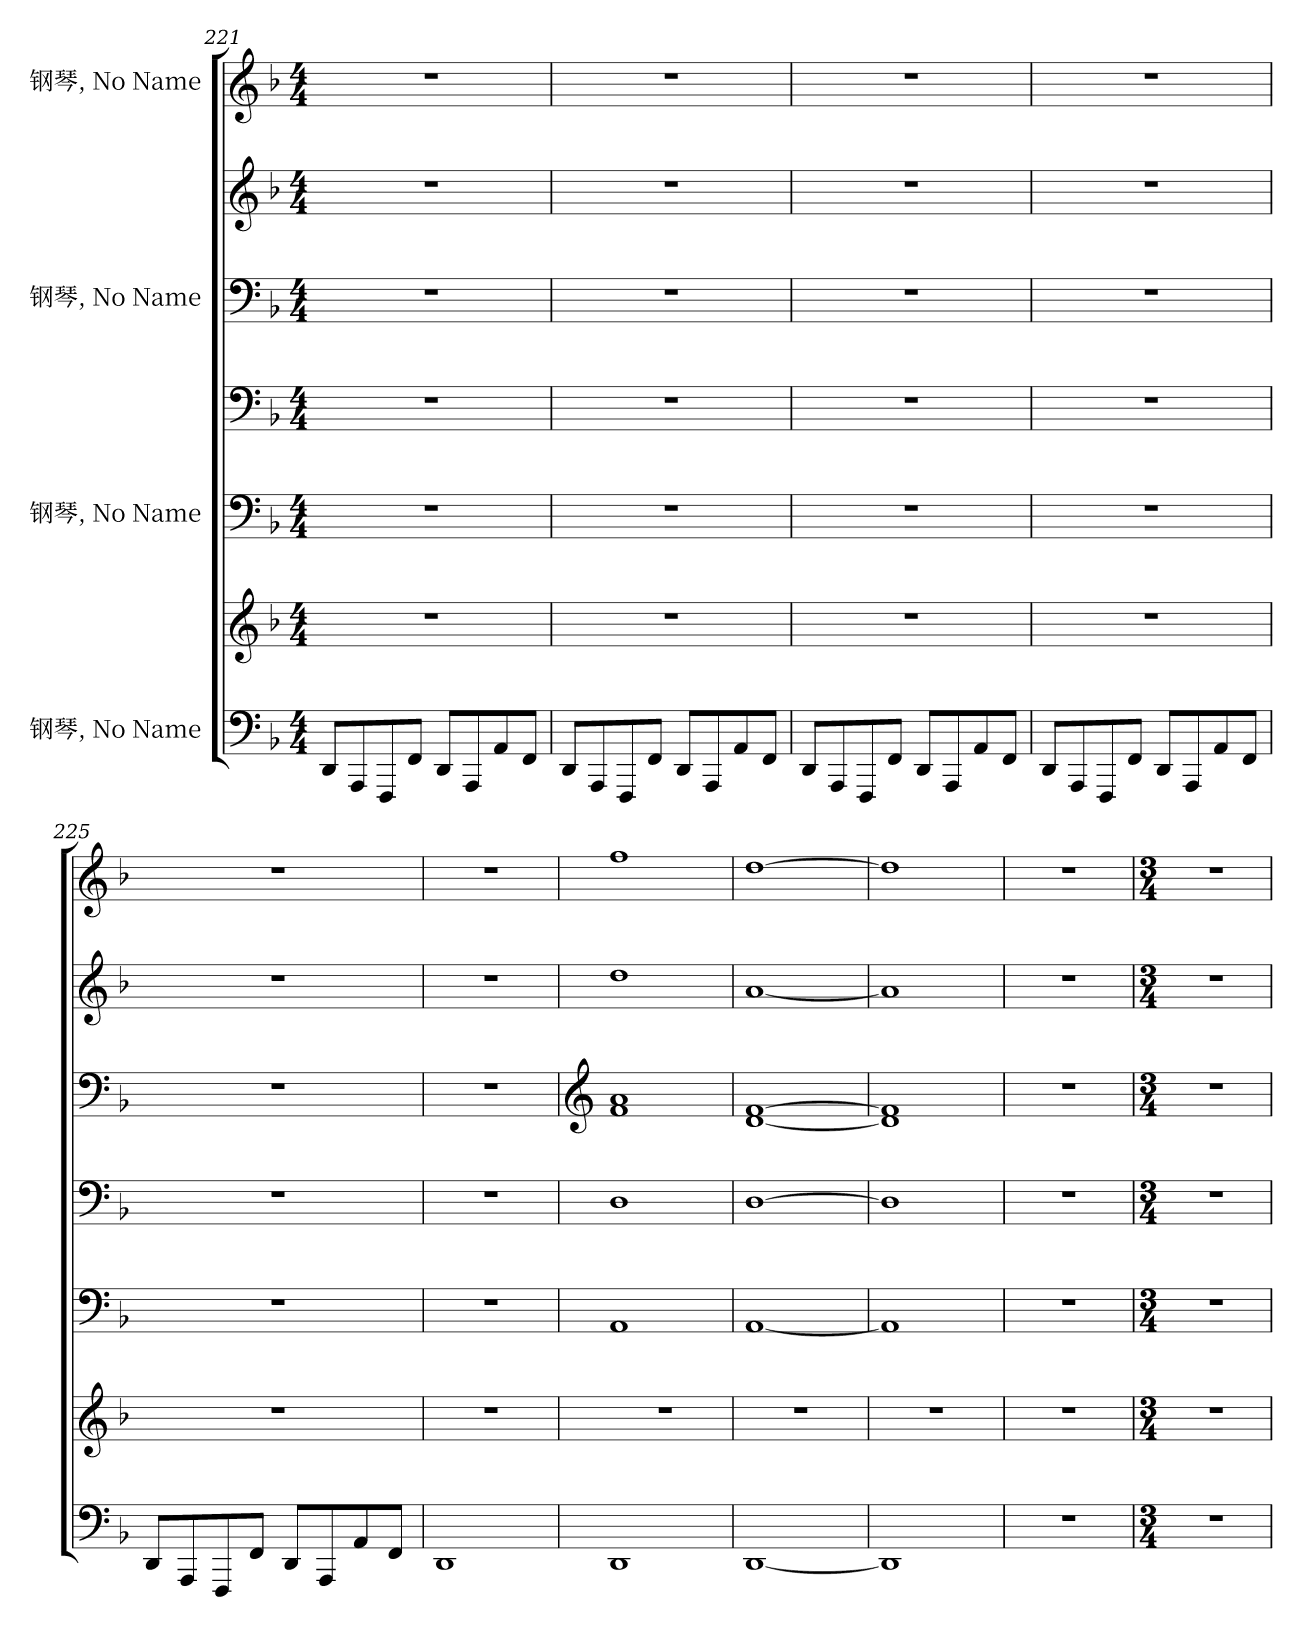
**kern	**kern	**kern	**kern	**kern	**kern	**kern
*part4	*part4	*part3	*part3	*part2	*part2	*part1
*staff7	*staff6	*staff5	*staff4	*staff3	*staff2	*staff1
*I"钢琴, No Name	*	*I"钢琴, No Name	*	*I"钢琴, No Name	*	*I"钢琴, No Name
!!LO:PB:g=z
*clefF4	*clefG2	*clefF4	*clefF4	*clefF4	*clefG2	*clefG2
*k[b-]	*k[b-]	*k[b-]	*k[b-]	*k[b-]	*k[b-]	*k[b-]
*M4/4	*M4/4	*M4/4	*M4/4	*M4/4	*M4/4	*M4/4
*MM245	*MM245	*MM245	*MM245	*MM245	*MM245	*MM245
=221	=221	=221	=221	=221	=221	=221
8DD/L	1r	1r	1r	1r	1r	1r
8AAA/	.	.	.	.	.	.
8FFF/	.	.	.	.	.	.
8FF/J	.	.	.	.	.	.
8DD/L	.	.	.	.	.	.
8AAA/	.	.	.	.	.	.
8AA/	.	.	.	.	.	.
8FF/J	.	.	.	.	.	.
=222	=222	=222	=222	=222	=222	=222
*	*	*	*	*	*	*MM244
8DD/L	1r	1r	1r	1r	1r	1r
8AAA/	.	.	.	.	.	.
8FFF/	.	.	.	.	.	.
8FF/J	.	.	.	.	.	.
8DD/L	.	.	.	.	.	.
8AAA/	.	.	.	.	.	.
8AA/	.	.	.	.	.	.
8FF/J	.	.	.	.	.	.
=223	=223	=223	=223	=223	=223	=223
*	*	*	*	*	*	*MM243
8DD/L	1r	1r	1r	1r	1r	1r
8AAA/	.	.	.	.	.	.
8FFF/	.	.	.	.	.	.
8FF/J	.	.	.	.	.	.
8DD/L	.	.	.	.	.	.
8AAA/	.	.	.	.	.	.
8AA/	.	.	.	.	.	.
8FF/J	.	.	.	.	.	.
=224	=224	=224	=224	=224	=224	=224
*	*	*	*	*	*	*MM242
8DD/L	1r	1r	1r	1r	1r	1r
8AAA/	.	.	.	.	.	.
8FFF/	.	.	.	.	.	.
8FF/J	.	.	.	.	.	.
8DD/L	.	.	.	.	.	.
8AAA/	.	.	.	.	.	.
8AA/	.	.	.	.	.	.
8FF/J	.	.	.	.	.	.
!!LO:PB:g=z
=225	=225	=225	=225	=225	=225	=225
*	*	*	*	*	*	*MM241
8DD/L	1r	1r	1r	1r	1r	1r
8AAA/	.	.	.	.	.	.
8FFF/	.	.	.	.	.	.
8FF/J	.	.	.	.	.	.
8DD/L	.	.	.	.	.	.
8AAA/	.	.	.	.	.	.
8AA/	.	.	.	.	.	.
8FF/J	.	.	.	.	.	.
=226	=226	=226	=226	=226	=226	=226
*	*	*	*	*	*	*MM183
1DD	1r	1r	1r	1r	1r	1r
=227	=227	=227	=227	=227	=227	=227
*	*	*	*	*clefG2	*	*
*	*	*	*	*	*	*MM165
1DD	1r	1AA	1D	1f 1a	1dd	1ff
=228	=228	=228	=228	=228	=228	=228
*	*	*	*	*	*	*MM161
[1DD	1r	[1AA	[1D	[1d [1f	[1a	[1dd
=229	=229	=229	=229	=229	=229	=229
1DD]	1r	1AA]	1D]	1d] 1f]	1a]	1dd]
=230	=230	=230	=230	=230	=230	=230
*	*	*	*	*	*	*MM194
1r	1r	1r	1r	1r	1r	1r
=231	=231	=231	=231	=231	=231	=231
*M3/4	*M3/4	*M3/4	*M3/4	*M3/4	*M3/4	*M3/4
*	*	*	*	*	*	*MM120
2.r	2.r	2.r	2.r	2.r	2.r	2.r
=	=	=	=	=	=	=
*-	*-	*-	*-	*-	*-	*-
